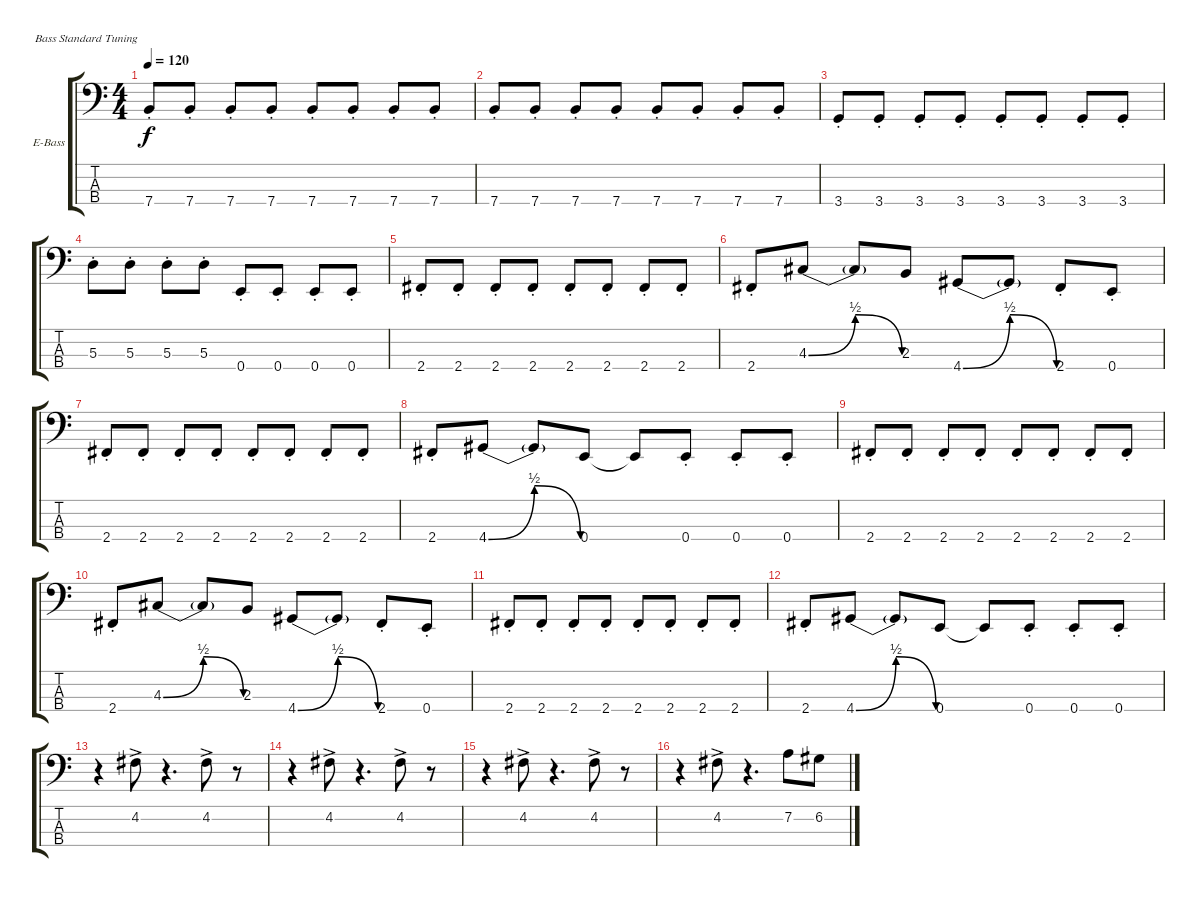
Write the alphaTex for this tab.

\defaultSystemsLayout 4
\bracketExtendMode groupsimilarinstruments
\firstSystemTrackNameOrientation horizontal
\otherSystemsTrackNameOrientation horizontal
\track ("Thomas Smuszynski" "E-Bass") {instrument electricbassfinger}
\staff {score tabs}
\tuning (G2 D2 A1 E1)
\ts (4 4)
\tempo 120
\clef f4
\ks c
7.4{st}.8{dy f} 7.4{st}.8 7.4{st}.8 7.4{st}.8 7.4{st}.8 7.4{st}.8 7.4{st}.8 7.4{st}.8 |
7.4{st}.8 7.4{st}.8 7.4{st}.8 7.4{st}.8 7.4{st}.8 7.4{st}.8 7.4{st}.8 7.4{st}.8 |
3.4{st}.8 3.4{st}.8 3.4{st}.8 3.4{st}.8 3.4{st}.8 3.4{st}.8 3.4{st}.8 3.4{st}.8 |
5.3{st}.8 5.3{st}.8 5.3{st}.8 5.3{st}.8 0.4{st}.8 0.4{st}.8 0.4{st}.8 0.4{st}.8 |
2.4{st}.8 2.4{st}.8 2.4{st}.8 2.4{st}.8 2.4{st}.8 2.4{st}.8 2.4{st}.8 2.4{st}.8 |
2.4{st}.8 4.3{be (bendrelease 0 0 9.6 2 21.599999999999998 2 30 0)}.8 4.3{t}.8 2.3.8 4.4{be (bendrelease 0 0 10.2 2 20.4 2 30 0)}.8 4.4{t}.8 2.4{st}.8 0.4{st}.8 |
2.4{st}.8 2.4{st}.8 2.4{st}.8 2.4{st}.8 2.4{st}.8 2.4{st}.8 2.4{st}.8 2.4{st}.8 |
2.4{st}.8 4.4{be (bendrelease 0 0 10.2 2 20.4 2 30 0)}.8 4.4{t}.8 0.4.8 0.4{t}.8 0.4{st}.8 0.4{st}.8 0.4{st}.8 |
2.4{st}.8 2.4{st}.8 2.4{st}.8 2.4{st}.8 2.4{st}.8 2.4{st}.8 2.4{st}.8 2.4{st}.8 |
2.4{st}.8 4.3{be (bendrelease 0 0 9.6 2 21.599999999999998 2 30 0)}.8 4.3{t}.8 2.3.8 4.4{be (bendrelease 0 0 10.2 2 20.4 2 30 0)}.8 4.4{t}.8 2.4{st}.8 0.4{st}.8 |
2.4{st}.8 2.4{st}.8 2.4{st}.8 2.4{st}.8 2.4{st}.8 2.4{st}.8 2.4{st}.8 2.4{st}.8 |
2.4{st}.8 4.4{be (bendrelease 0 0 10.2 2 20.4 2 30 0)}.8 4.4{t}.8 0.4.8 0.4{t}.8 0.4{st}.8 0.4{st}.8 0.4{st}.8 |
r.4 4.2{ac}.8 r.4{d} 4.2{ac}.8 r.8 |
r.4 4.2{ac}.8 r.4{d} 4.2{ac}.8 r.8 |
r.4 4.2{ac}.8 r.4{d} 4.2{ac}.8 r.8 |
r.4 4.2{ac}.8 r.4{d} 7.2.8 6.2.8
